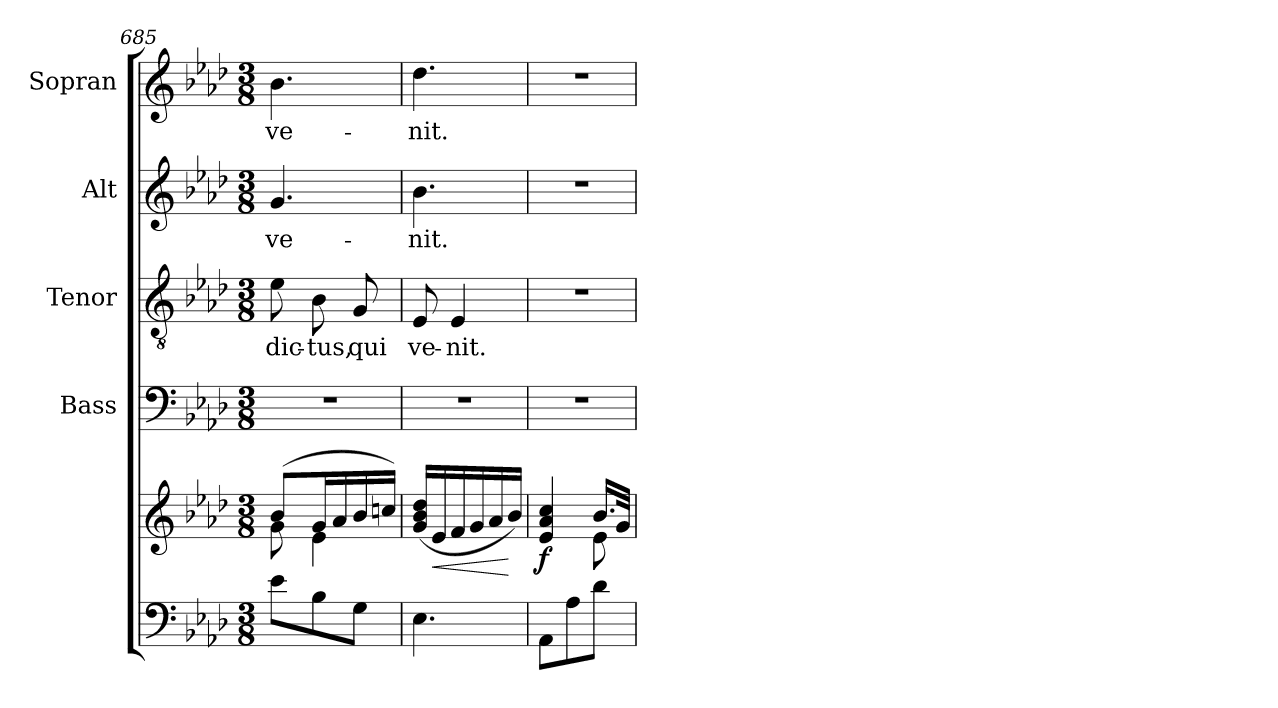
**kern	**kern	**dynam	**kern	**kern	**text	**kern	**text	**kern	**text
*part5	*part5	*part5	*part4	*part3	*part3	*part2	*part2	*part1	*part1
*staff6	*staff5	*staff5/6	*staff4	*staff3	*staff3	*staff2	*staff2	*staff1	*staff1
*	*	*	*I"Bass	*I"Tenor	*	*I"Alt	*	*I"Sopran	*
*	*	*	*I'B.	*I'T.	*	*I'A.	*	*I'S.	*
*clefF4	*clefG2	*	*clefF4	*clefGv2	*	*clefG2	*	*clefG2	*
*k[b-e-a-d-]	*k[b-e-a-d-]	*	*k[b-e-a-d-]	*k[b-e-a-d-]	*	*k[b-e-a-d-]	*	*k[b-e-a-d-]	*
*A-:	*A-:	*	*A-:	*A-:	*	*A-:	*	*A-:	*
*M3/8	*M3/8	*	*M3/8	*M3/8	*	*M3/8	*	*M3/8	*
=685	=685	=685	=685	=685	=685	=685	=685	=685	=685
*	*^	*	*	*	*	*	*	*	*
!	!	!	!	!	!	!LO:LY:b	!	!LO:LY:b	!	!LO:LY:b
8e-\L	(>8b-/L	8g\	.	4.r	8e-\	-dic-	4.g/	ve-	4.b-\	ve-
!	!	!	!	!	!	!LO:LY:b	!	!	!	!
8B-\	16g/L	4e-\	.	.	8B-\	-tus,	.	.	.	.
.	16a-/	.	.	.	.	.	.	.	.	.
!	!	!	!	!	!	!LO:LY:b	!	!	!	!
8G\J	16b-/	.	.	.	8G/	qui	.	.	.	.
.	16ccn/JJ)	.	.	.	.	.	.	.	.	.
*	*v	*v	*	*	*	*	*	*	*	*
=686	=686	=686	=686	=686	=686	=686	=686	=686	=686
!	!	!	!	!	!LO:LY:b	!	!LO:LY:b	!	!LO:LY:b
4.E-\	(<16g/ 16b-/ 16dd-/LL	.	4.r	8E-/	ve-	4.b-\	-nit.	4.dd-\	-nit.
!	!	!LO:HP:b	!	!	!	!	!	!	!
.	16e-/	<	.	.	.	.	.	.	.
!	!	!	!	!	!LO:LY:b	!	!	!	!
.	16f/	.	.	4E-/	-nit.	.	.	.	.
.	16g/	.	.	.	.	.	.	.	.
.	16a-/	.	.	.	.	.	.	.	.
.	16b-/JJ)	[	.	.	.	.	.	.	.
=687	=687	=687	=687	=687	=687	=687	=687	=687	=687
*	*^	*	*	*	*	*	*	*	*
!	!	!	!LO:DY:b	!	!	!	!	!	!	!
8AA-\L	4e-/ 4a-/ 4cc/	4ryy	f	4.r	4.r	.	4.r	.	4.r	.
8A-\	.	.	.	.	.	.	.	.	.	.
8d-\J	16.b-/LL	8e-\	.	.	.	.	.	.	.	.
.	32g/JJk	.	.	.	.	.	.	.	.	.
*	*v	*v	*	*	*	*	*	*	*	*
=	=	=	=	=	=	=	=	=	=
*-	*-	*-	*-	*-	*-	*-	*-	*-	*-
